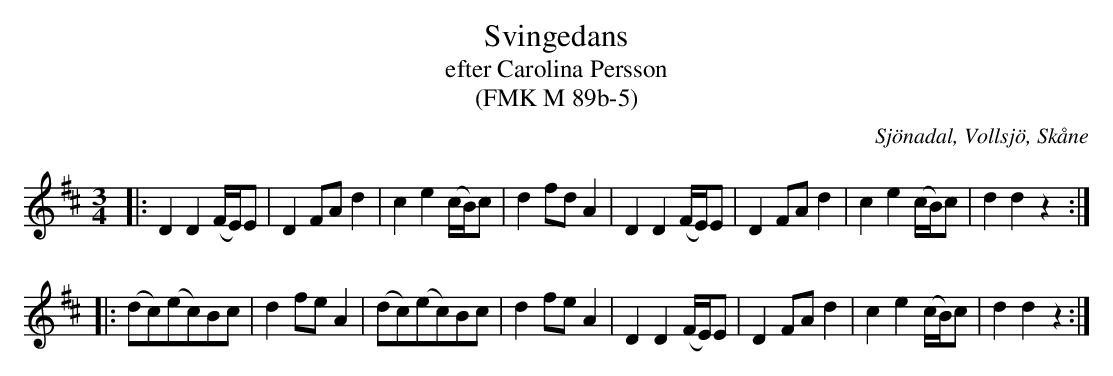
X:1
T:Svingedans
T:efter Carolina Persson
T:(FMK M 89b-5)
O:Sjönadal, Vollsjö, Skåne
M:3/4
L:1/8
Q:108
K:D
|: D2 D2 (F/E/)E | D2 FA d2 | c2 e2 (c/B/)c | d2 fd A2 | D2 D2 (F/E/)E | D2 FA d2 | c2 e2 (c/B/)c | d2 d2 z2 :|
|: (dc)(ec)Bc | d2 fe A2 | (dc)(ec)Bc | d2 fe A2 | D2 D2 (F/E/)E | D2 FA d2 | c2 e2 (c/B/)c | d2 d2 z2 :|
